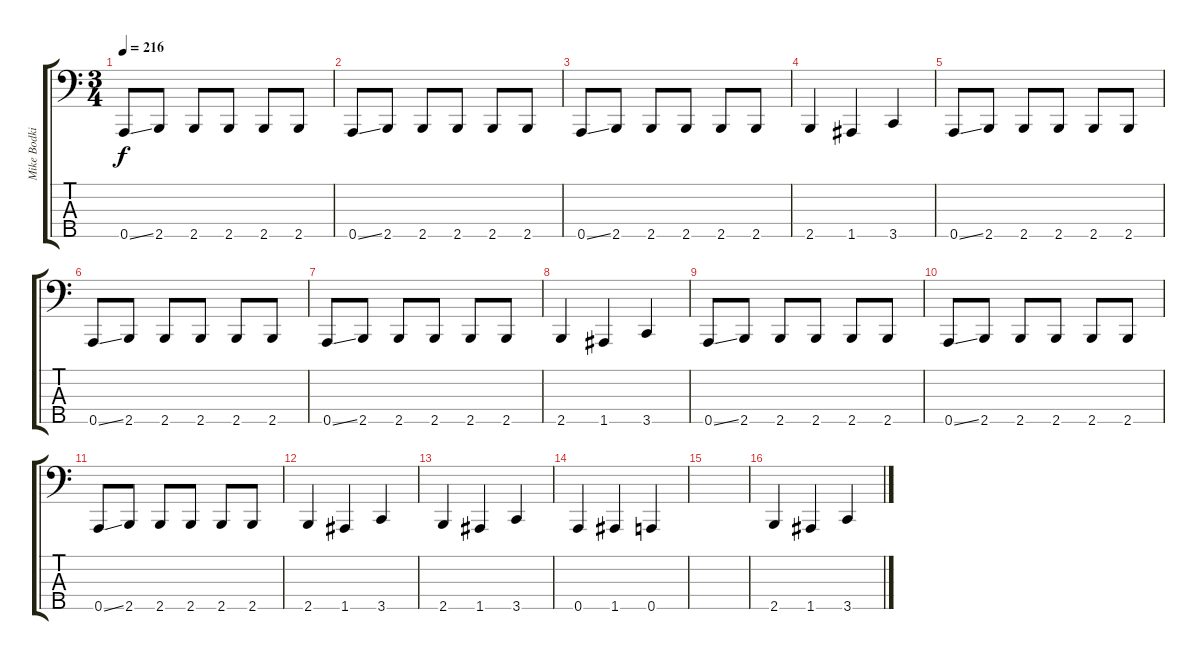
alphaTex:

\track ("Mike Bodkins" "Mike Bodki") {instrument electricbassfinger}
\staff {score tabs}
\tuning (G2 D2 A1 E1 A0) {hide}
\ts (3 4)
\tempo 216
\clef f4
\ks c
0.5{ss}.8{dy f} 2.5.8 2.5.8 2.5.8 2.5.8 2.5.8 |
0.5{ss}.8 2.5.8 2.5.8 2.5.8 2.5.8 2.5.8 |
0.5{ss}.8 2.5.8 2.5.8 2.5.8 2.5.8 2.5.8 |
2.5.4 1.5.4 3.5.4 |
0.5{ss}.8 2.5.8 2.5.8 2.5.8 2.5.8 2.5.8 |
0.5{ss}.8 2.5.8 2.5.8 2.5.8 2.5.8 2.5.8 |
0.5{ss}.8 2.5.8 2.5.8 2.5.8 2.5.8 2.5.8 |
2.5.4 1.5.4 3.5.4 |
0.5{ss}.8 2.5.8 2.5.8 2.5.8 2.5.8 2.5.8 |
0.5{ss}.8 2.5.8 2.5.8 2.5.8 2.5.8 2.5.8 |
0.5{ss}.8 2.5.8 2.5.8 2.5.8 2.5.8 2.5.8 |
2.5.4 1.5.4 3.5.4 |
2.5.4 1.5.4 3.5.4 |
0.5.4 1.5.4 0.5.4 |
|
2.5.4 1.5.4 3.5.4
